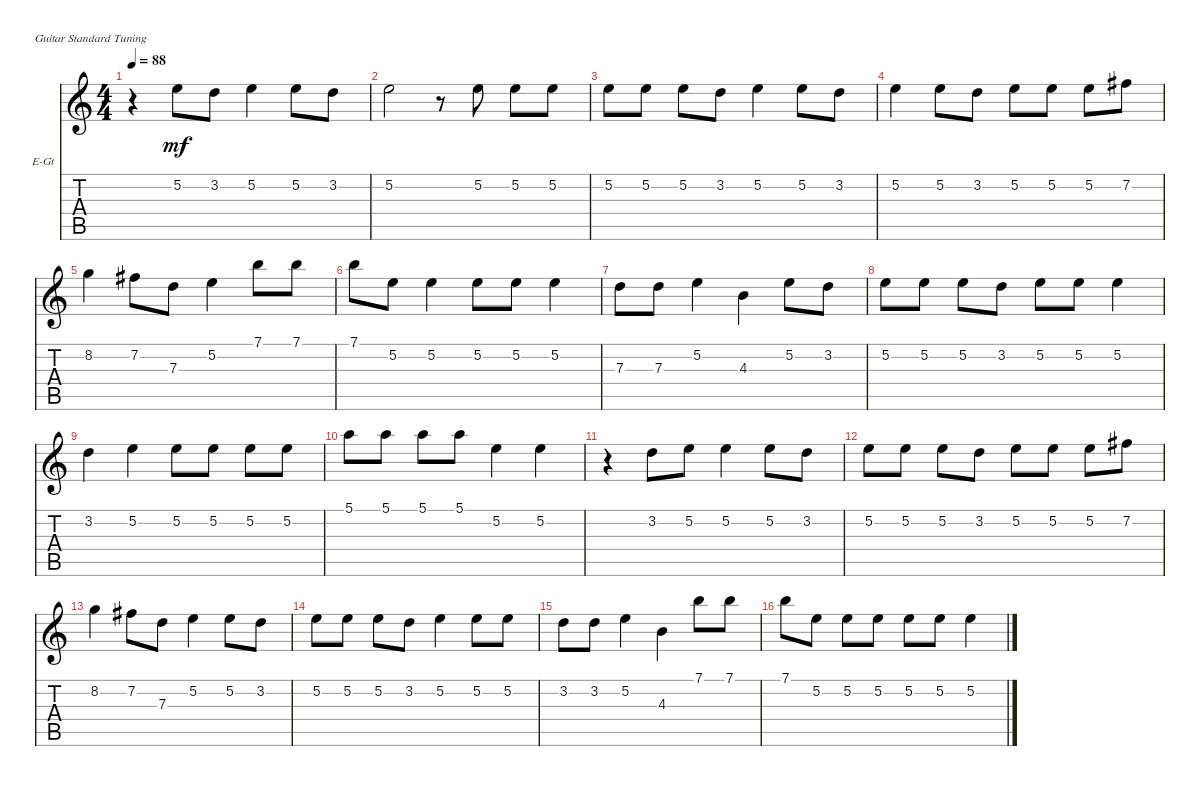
\defaultSystemsLayout 4
\bracketExtendMode nobrackets
\firstSystemTrackNameOrientation horizontal
\otherSystemsTrackNameOrientation horizontal
\chordDiagramsInScore
\track ("голос" "E-Gt") {instrument electricguitarclean}
\staff {score tabs}
\tuning (E4 B3 G3 D3 A2 E2)
\ts (4 4)
\tempo 88
\clef g2
\scale
0.333333
\ks c
r.4{dy mf} 5.2.8 3.2.8 5.2.4 5.2.8 3.2.8 |
\scale
0.333333 5.2.2 r.8 5.2.8 5.2.8 5.2.8 |
\scale
0.333333 5.2.8 5.2.8 5.2.8 3.2.8 5.2.4 5.2.8 3.2.8 |
\scale
0.333333 5.2.4 5.2.8 3.2.8 5.2.8 5.2.8 5.2.8 7.2.8 |
\scale
0.333333 8.2.4 7.2.8 7.3.8 5.2.4 7.1.8 7.1.8 |
\scale
0.333333 7.1.8 5.2.8 5.2.4 5.2.8 5.2.8 5.2.4 |
\scale
0.333333 7.3.8 7.3.8 5.2.4 4.3.4 5.2.8 3.2.8 |
\scale
0.333333 5.2.8 5.2.8 5.2.8 3.2.8 5.2.8 5.2.8 5.2.4 |
\scale
0.333333 3.2.4 5.2.4 5.2.8 5.2.8 5.2.8 5.2.8 |
\scale
0.333333 5.1.8 5.1.8 5.1.8 5.1.8 5.2.4 5.2.4 |
\scale
0.333333 r.4 3.2.8 5.2.8 5.2.4 5.2.8 3.2.8 |
\scale
0.333333 5.2.8 5.2.8 5.2.8 3.2.8 5.2.8 5.2.8 5.2.8 7.2.8 |
\scale
0.333333 8.2.4 7.2.8 7.3.8 5.2.4 5.2.8 3.2.8 |
\scale
0.333333 5.2.8 5.2.8 5.2.8 3.2.8 5.2.4 5.2.8 5.2.8 |
\scale
0.333333 3.2.8 3.2.8 5.2.4 4.3.4 7.1.8 7.1.8 |
\scale
0.333333 7.1.8 5.2.8 5.2.8 5.2.8 5.2.8 5.2.8 5.2.4
